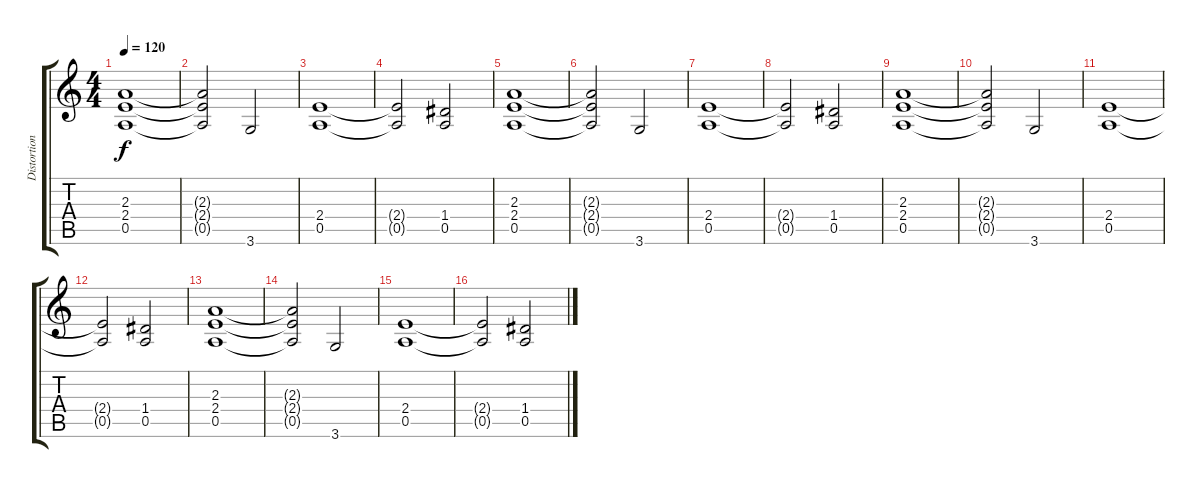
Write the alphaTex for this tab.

\track ("Distortion Guitar#1" "Distortion") {instrument distortionguitar}
\staff {score tabs}
\tuning (E4 B3 G3 D3 A2 E2) {hide}
\ts (4 4)
\tempo 120
\clef g2
\ks c
(2.3 2.4 0.5).1{dy f} |
(2.3{t} 2.4{t} 0.5{t}).2 3.6.2 |
(2.4 0.5).1 |
(2.4{t} 0.5{t}).2 (1.4 0.5).2 |
(2.3 2.4 0.5).1 |
(2.3{t} 2.4{t} 0.5{t}).2 3.6.2 |
(2.4 0.5).1 |
(2.4{t} 0.5{t}).2 (1.4 0.5).2 |
(2.3 2.4 0.5).1 |
(2.3{t} 2.4{t} 0.5{t}).2 3.6.2 |
(2.4 0.5).1 |
(2.4{t} 0.5{t}).2 (1.4 0.5).2 |
(2.3 2.4 0.5).1 |
(2.3{t} 2.4{t} 0.5{t}).2 3.6.2 |
(2.4 0.5).1 |
(2.4{t} 0.5{t}).2 (1.4 0.5).2
